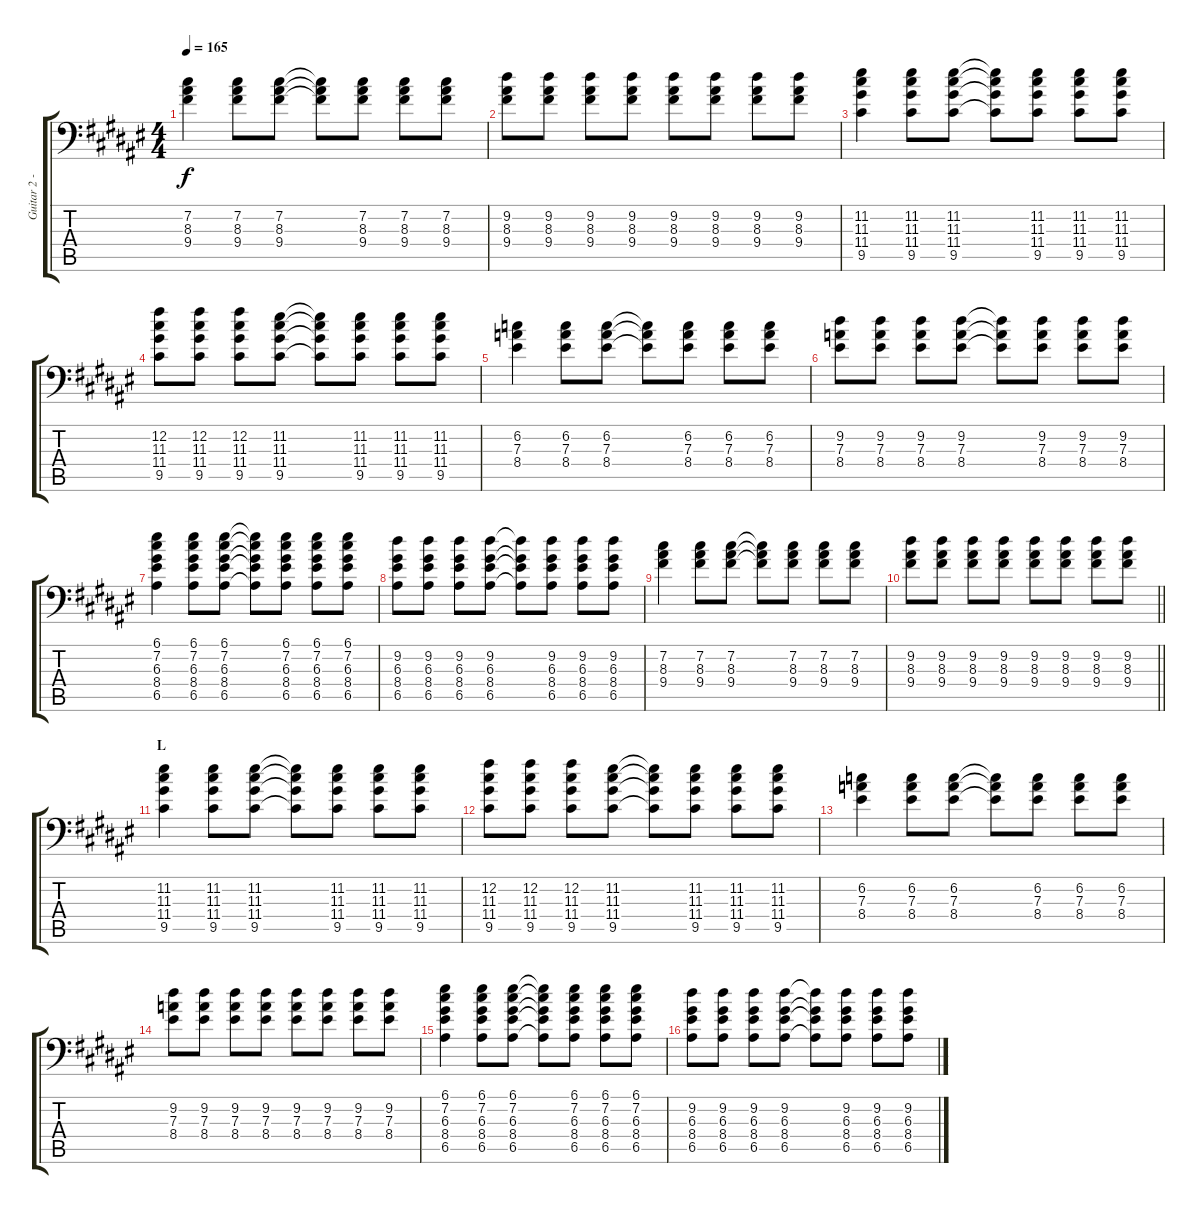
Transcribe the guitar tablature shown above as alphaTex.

\track ("Guitar 2 - Aoi" "Guitar 2 -") {instrument distortionguitar}
\staff {score tabs}
\tuning (B3 Gb3 D3 A2 E2 A1) {hide}
\ts (4 4)
\tempo 165
\clef f4
\ks f#
(7.2 8.3 9.4).4{dy f} (7.2 8.3 9.4).8 (7.2 8.3 9.4).8 (7.2{t} 8.3{t} 9.4{t}).8 (7.2 8.3 9.4).8 (7.2 8.3 9.4).8 (7.2 8.3 9.4).8 |
(9.2 8.3 9.4).8 (9.2 8.3 9.4).8 (9.2 8.3 9.4).8 (9.2 8.3 9.4).8 (9.2 8.3 9.4).8 (9.2 8.3 9.4).8 (9.2 8.3 9.4).8 (9.2 8.3 9.4).8 |
(11.2 11.3 11.4 9.5).4 (11.2 11.3 11.4 9.5).8 (11.2 11.3 11.4 9.5).8 (11.2{t} 11.3{t} 11.4{t} 9.5{t}).8 (11.2 11.3 11.4 9.5).8 (11.2 11.3 11.4 9.5).8 (11.2 11.3 11.4 9.5).8 |
(12.2 11.3 11.4 9.5).8 (12.2 11.3 11.4 9.5).8 (12.2 11.3 11.4 9.5).8 (11.2 11.3 11.4 9.5).8 (11.2{t} 11.3{t} 11.4{t} 9.5{t}).8 (11.2 11.3 11.4 9.5).8 (11.2 11.3 11.4 9.5).8 (11.2 11.3 11.4 9.5).8 |
(6.2 7.3 8.4).4 (6.2 7.3 8.4).8 (6.2 7.3 8.4).8 (6.2{t} 7.3{t} 8.4{t}).8 (6.2 7.3 8.4).8 (6.2 7.3 8.4).8 (6.2 7.3 8.4).8 |
(9.2 7.3 8.4).8 (9.2 7.3 8.4).8 (9.2 7.3 8.4).8 (9.2 7.3 8.4).8 (9.2{t} 7.3{t} 8.4{t}).8 (9.2 7.3 8.4).8 (9.2 7.3 8.4).8 (9.2 7.3 8.4).8 |
(6.1 7.2 6.3 8.4 6.5).4 (6.1 7.2 6.3 8.4 6.5).8 (6.1 7.2 6.3 8.4 6.5).8 (6.1{t} 7.2{t} 6.3{t} 8.4{t} 6.5{t}).8 (6.1 7.2 6.3 8.4 6.5).8 (6.1 7.2 6.3 8.4 6.5).8 (6.1 7.2 6.3 8.4 6.5).8 |
(9.2 6.3 8.4 6.5).8 (9.2 6.3 8.4 6.5).8 (9.2 6.3 8.4 6.5).8 (9.2 6.3 8.4 6.5).8 (9.2{t} 6.3{t} 8.4{t} 6.5{t}).8 (9.2 6.3 8.4 6.5).8 (9.2 6.3 8.4 6.5).8 (9.2 6.3 8.4 6.5).8 |
(7.2 8.3 9.4).4 (7.2 8.3 9.4).8 (7.2 8.3 9.4).8 (7.2{t} 8.3{t} 9.4{t}).8 (7.2 8.3 9.4).8 (7.2 8.3 9.4).8 (7.2 8.3 9.4).8 |
\barLineRight lightlight
(9.2 8.3 9.4).8 (9.2 8.3 9.4).8 (9.2 8.3 9.4).8 (9.2 8.3 9.4).8 (9.2 8.3 9.4).8 (9.2 8.3 9.4).8 (9.2 8.3 9.4).8 (9.2 8.3 9.4).8 |
\section ("" "L")
(11.2 11.3 11.4 9.5).4 (11.2 11.3 11.4 9.5).8 (11.2 11.3 11.4 9.5).8 (11.2{t} 11.3{t} 11.4{t} 9.5{t}).8 (11.2 11.3 11.4 9.5).8 (11.2 11.3 11.4 9.5).8 (11.2 11.3 11.4 9.5).8 |
(12.2 11.3 11.4 9.5).8 (12.2 11.3 11.4 9.5).8 (12.2 11.3 11.4 9.5).8 (11.2 11.3 11.4 9.5).8 (11.2{t} 11.3{t} 11.4{t} 9.5{t}).8 (11.2 11.3 11.4 9.5).8 (11.2 11.3 11.4 9.5).8 (11.2 11.3 11.4 9.5).8 |
(6.2 7.3 8.4).4 (6.2 7.3 8.4).8 (6.2 7.3 8.4).8 (6.2{t} 7.3{t} 8.4{t}).8 (6.2 7.3 8.4).8 (6.2 7.3 8.4).8 (6.2 7.3 8.4).8 |
(9.2 7.3 8.4).8 (9.2 7.3 8.4).8 (9.2 7.3 8.4).8 (9.2 7.3 8.4).8 (9.2 7.3 8.4).8 (9.2 7.3 8.4).8 (9.2 7.3 8.4).8 (9.2 7.3 8.4).8 |
(6.1 7.2 6.3 8.4 6.5).4 (6.1 7.2 6.3 8.4 6.5).8 (6.1 7.2 6.3 8.4 6.5).8 (6.1{t} 7.2{t} 6.3{t} 8.4{t} 6.5{t}).8 (6.1 7.2 6.3 8.4 6.5).8 (6.1 7.2 6.3 8.4 6.5).8 (6.1 7.2 6.3 8.4 6.5).8 |
(9.2 6.3 8.4 6.5).8 (9.2 6.3 8.4 6.5).8 (9.2 6.3 8.4 6.5).8 (9.2 6.3 8.4 6.5).8 (9.2{t} 6.3{t} 8.4{t} 6.5{t}).8 (9.2 6.3 8.4 6.5).8 (9.2 6.3 8.4 6.5).8 (9.2 6.3 8.4 6.5).8
